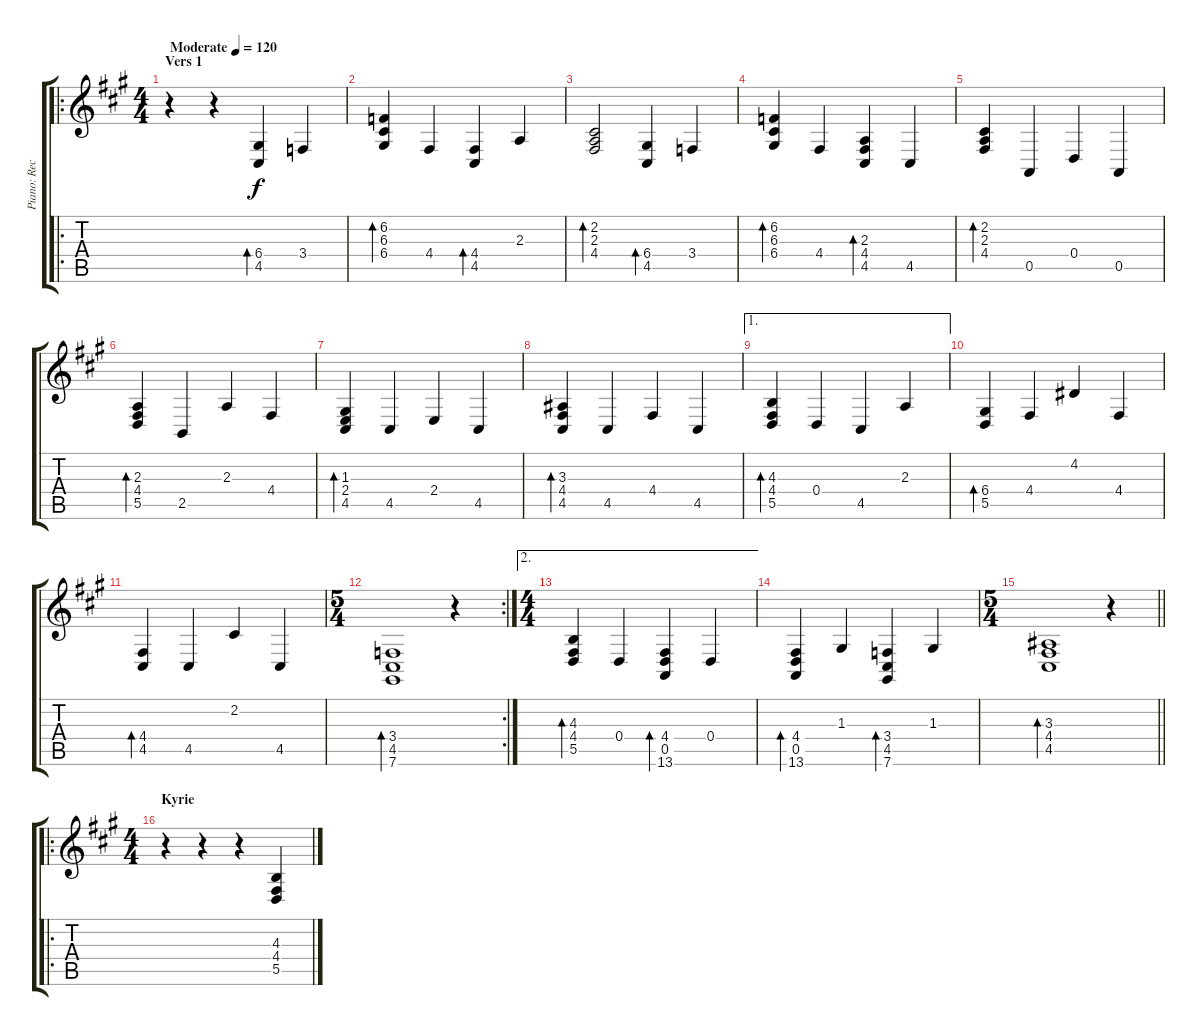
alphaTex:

\track ("Piano: Rechte Hand" "Piano: Rec") {instrument acousticgrandpiano}
\staff {score tabs}
\tuning (E4 B3 G3 D3 A2 Db2) {hide}
\ro
\ts (4 4)
\section ("" "Vers 1")
\tempo (120 "Moderate")
\clef g2
\ks a
r.4{dy f instrument acousticgrandpiano} r.4 (6.4 4.5).4{bd 60} 3.4.4 |
(6.2 6.3 6.4).4{bd 60} 4.4.4 (4.4 4.5).4{bd 60} 2.3.4 |
(2.2 2.3 4.4).2{bd 60} (6.4 4.5).4{bd 60} 3.4.4 |
(6.2 6.3 6.4).4{bd 60} 4.4.4 (2.3 4.4 4.5).4{bd 60} 4.5.4 |
(2.2 2.3 4.4).4{bd 60} 0.5.4 0.4.4 0.5.4 |
(2.3 4.4 5.5).4{bd 60} 2.5.4 2.3.4 4.4.4 |
(1.3 2.4 4.5).4{bd 60} 4.5.4 2.4.4 4.5.4 |
(3.3 4.4 4.5).4{bd 60} 4.5.4 4.4.4 4.5.4 |
\ae 1
(4.3 4.4 5.5).4{bd 60} 0.4.4 4.5.4 2.3.4 |
(6.4 5.5).4{bd 60} 4.4.4 4.2.4 4.4.4 |
(4.4 4.5).4{bd 60} 4.5.4 2.2.4 4.5.4 |
\rc 2
\ts (5 4)
(3.4 4.5 7.6).1{bd 60} r.4 |
\ae 2
\ts (4 4)
(4.3 4.4 5.5).4{bd 60} 0.4.4 (4.4 0.5 13.6).4{bd 60} 0.4.4 |
(4.4 0.5 13.6).4{bd 60} 1.3.4 (3.4 4.5 7.6).4{bd 60} 1.3.4 |
\ts (5 4)
\barLineRight lightlight
(3.3 4.4 4.5).1{bd 60} r.4 |
\ro
\ts (4 4)
\section ("" "Kyrie")
r.4 r.4 r.4 (4.3 4.4 5.5).4
